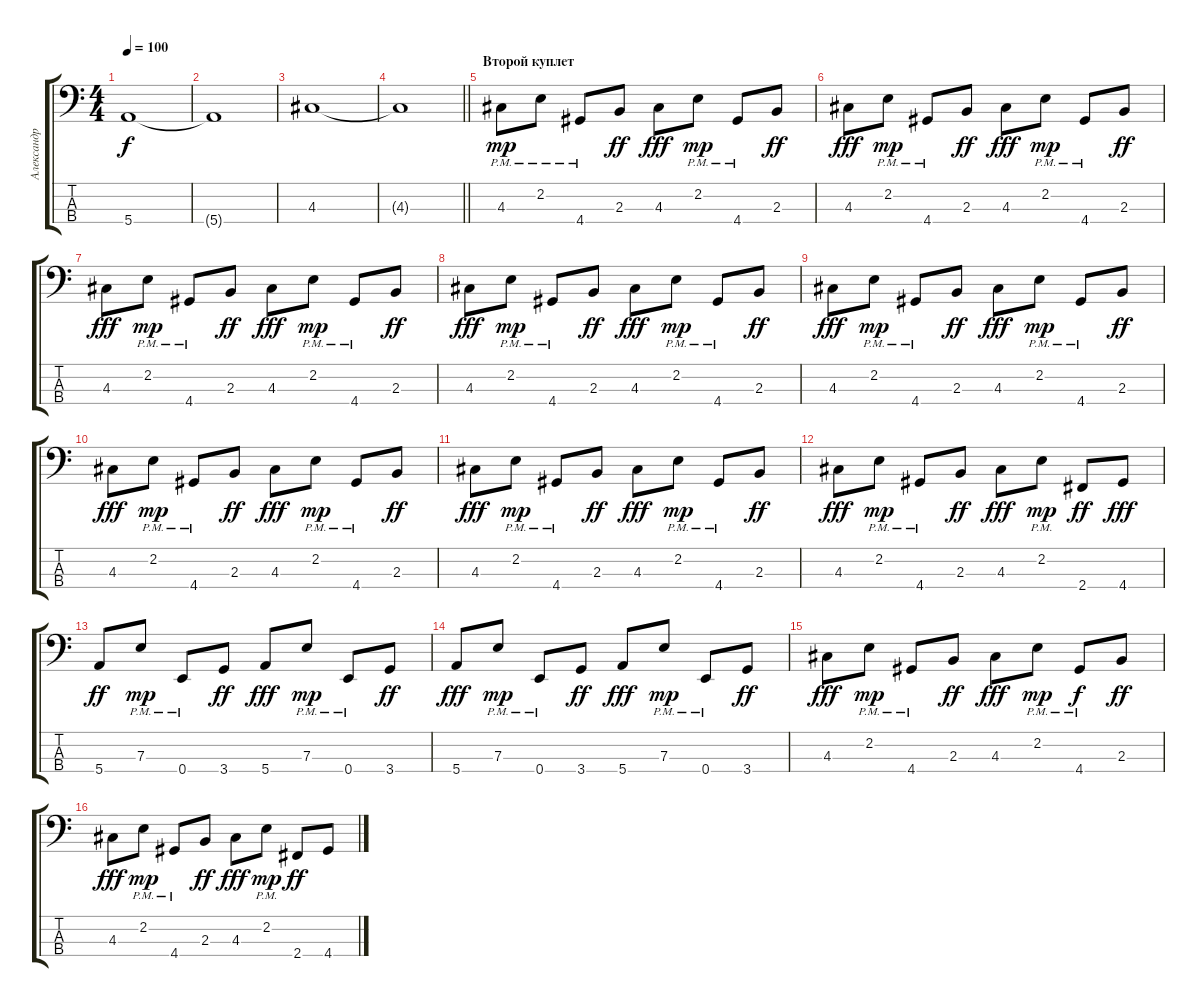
\track ("Александр Кутиков" "Александр ") {instrument electricbassfinger}
\staff {score tabs}
\tuning (G2 D2 A1 E1) {hide}
\ts (4 4)
\tempo 100
\clef f4
\ks c
5.4.1{dy f} |
5.4{t}.1 |
4.3.1 |
\barLineRight lightlight
4.3{t}.1 |
\section ("" "Второй куплет")
4.3{pm}.8{dy mp} 2.2{pm}.8 4.4{pm}.8 2.3.8{dy ff} 4.3.8{dy fff} 2.2{pm}.8{dy mp} 4.4{pm}.8 2.3.8{dy ff} |
4.3.8{dy fff} 2.2{pm}.8{dy mp} 4.4{pm}.8 2.3.8{dy ff} 4.3.8{dy fff} 2.2{pm}.8{dy mp} 4.4{pm}.8 2.3.8{dy ff} |
4.3.8{dy fff} 2.2{pm}.8{dy mp} 4.4{pm}.8 2.3.8{dy ff} 4.3.8{dy fff} 2.2{pm}.8{dy mp} 4.4{pm}.8 2.3.8{dy ff} |
4.3.8{dy fff} 2.2{pm}.8{dy mp} 4.4{pm}.8 2.3.8{dy ff} 4.3.8{dy fff} 2.2{pm}.8{dy mp} 4.4{pm}.8 2.3.8{dy ff} |
4.3.8{dy fff} 2.2{pm}.8{dy mp} 4.4{pm}.8 2.3.8{dy ff} 4.3.8{dy fff} 2.2{pm}.8{dy mp} 4.4{pm}.8 2.3.8{dy ff} |
4.3.8{dy fff} 2.2{pm}.8{dy mp} 4.4{pm}.8 2.3.8{dy ff} 4.3.8{dy fff} 2.2{pm}.8{dy mp} 4.4{pm}.8 2.3.8{dy ff} |
4.3.8{dy fff} 2.2{pm}.8{dy mp} 4.4{pm}.8 2.3.8{dy ff} 4.3.8{dy fff} 2.2{pm}.8{dy mp} 4.4{pm}.8 2.3.8{dy ff} |
4.3.8{dy fff} 2.2{pm}.8{dy mp} 4.4{pm}.8 2.3.8{dy ff} 4.3.8{dy fff} 2.2{pm}.8{dy mp} 2.4.8{dy ff} 4.4.8{dy fff} |
5.4.8{dy ff} 7.3{pm}.8{dy mp} 0.4{pm}.8 3.4.8{dy ff} 5.4.8{dy fff} 7.3{pm}.8{dy mp} 0.4{pm}.8 3.4.8{dy ff} |
5.4.8{dy fff} 7.3{pm}.8{dy mp} 0.4{pm}.8 3.4.8{dy ff} 5.4.8{dy fff} 7.3{pm}.8{dy mp} 0.4{pm}.8 3.4.8{dy ff} |
4.3.8{dy fff} 2.2{pm}.8{dy mp} 4.4{pm}.8 2.3.8{dy ff} 4.3.8{dy fff} 2.2{pm}.8{dy mp} 4.4{pm}.8{dy f} 2.3.8{dy ff} |
4.3.8{dy fff} 2.2{pm}.8{dy mp} 4.4{pm}.8 2.3.8{dy ff} 4.3.8{dy fff} 2.2{pm}.8{dy mp} 2.4.8{dy ff} 4.4.8
